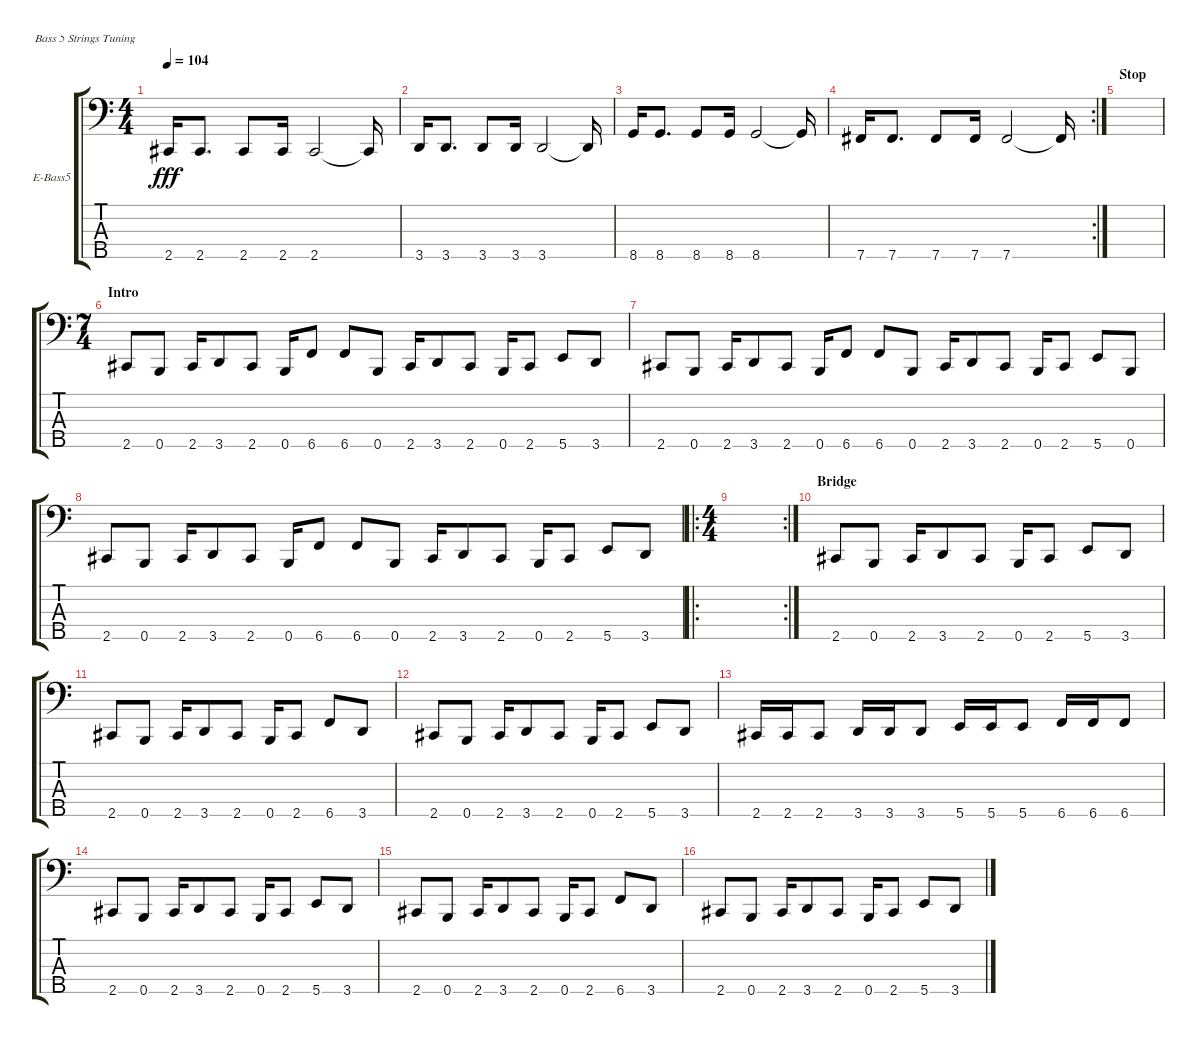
\defaultSystemsLayout 4
\bracketExtendMode groupsimilarinstruments
\firstSystemTrackNameOrientation horizontal
\otherSystemsTrackNameOrientation horizontal
\track ("Bass GTR" "E-Bass5") {instrument electricbassfinger}
\staff {score tabs}
\tuning (G2 D2 A1 E1 B0)
\ts (4 4)
\tempo 104
\clef f4
\ks c
2.5.16{dy fff} 2.5.8{d} 2.5.8 2.5.16 2.5.2 2.5{t}.16 |
3.5.16 3.5.8{d} 3.5.8 3.5.16 3.5.2 3.5{t}.16 |
8.5.16 8.5.8{d} 8.5.8 8.5.16 8.5.2 8.5{t}.16 |
\rc 2
7.5.16 7.5.8{d} 7.5.8 7.5.16 7.5.2 7.5{t}.16 |
\section ("" "Stop")
|
\ts (7 4)
\section ("" "Intro")
2.5.8 0.5.8 2.5.16 3.5.8 2.5.8 0.5.16 6.5.8 6.5.8 0.5.8 2.5.16 3.5.8 2.5.8 0.5.16 2.5.8 5.5.8 3.5.8 |
2.5.8 0.5.8 2.5.16 3.5.8 2.5.8 0.5.16 6.5.8 6.5.8 0.5.8 2.5.16 3.5.8 2.5.8 0.5.16 2.5.8 5.5.8 0.5.8 |
2.5.8 0.5.8 2.5.16 3.5.8 2.5.8 0.5.16 6.5.8 6.5.8 0.5.8 2.5.16 3.5.8 2.5.8 0.5.16 2.5.8 5.5.8 3.5.8 |
\ro
\rc 2
\ts (4 4)
|
\section ("" "Bridge")
2.5.8 0.5.8 2.5.16 3.5.8 2.5.8 0.5.16 2.5.8 5.5.8 3.5.8 |
2.5.8 0.5.8 2.5.16 3.5.8 2.5.8 0.5.16 2.5.8 6.5.8 3.5.8 |
2.5.8 0.5.8 2.5.16 3.5.8 2.5.8 0.5.16 2.5.8 5.5.8 3.5.8 |
2.5.16 2.5.16 2.5.8 3.5.16 3.5.16 3.5.8 5.5.16 5.5.16 5.5.8 6.5.16 6.5.16 6.5.8 |
2.5.8 0.5.8 2.5.16 3.5.8 2.5.8 0.5.16 2.5.8 5.5.8 3.5.8 |
2.5.8 0.5.8 2.5.16 3.5.8 2.5.8 0.5.16 2.5.8 6.5.8 3.5.8 |
2.5.8 0.5.8 2.5.16 3.5.8 2.5.8 0.5.16 2.5.8 5.5.8 3.5.8
